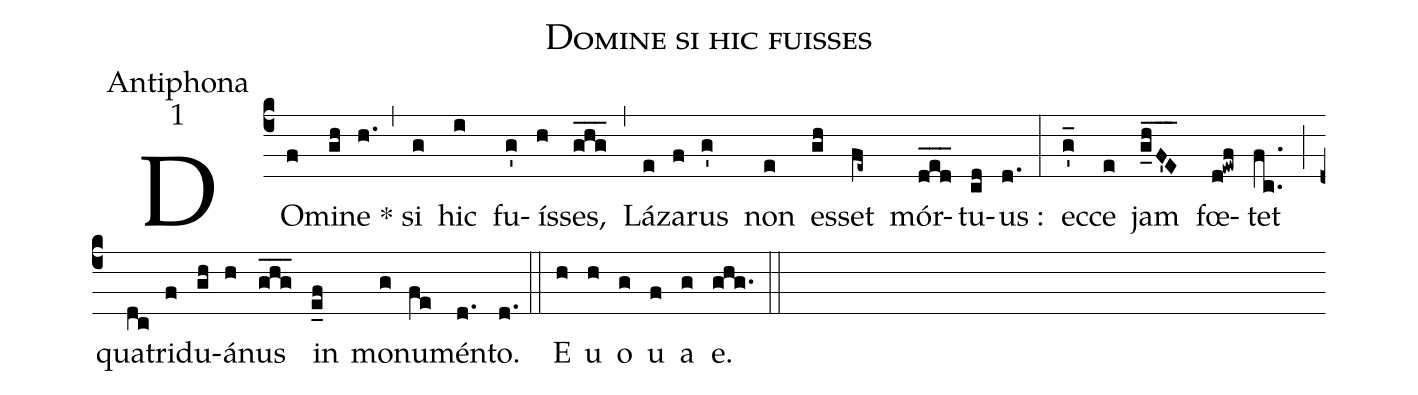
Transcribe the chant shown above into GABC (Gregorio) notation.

name:Domine si hic fuisses;
office-part:Antiphona;
mode:1;
%%
(c4)DO(f)mi(gh)ne(h.) *(,)si(g) hic(i) fu(g')ís(h)ses,(ghg___) (,)Lá(e)za(f)rus(g') non(e) es(gh)set(fe~) mór(ded___)tu(cd)us :(d.) (:)ec(g'_)ce(e) jam(g_hF'E___) fœ(d!ewf)tet(fc..) (;)qua(dc)tri(f)du(gh)á(h)nus(ghg___) in(e_f) mo(g)nu(fe)mén(d.)to.(d.) (::)E(h) u(h) o(g) u(f) a(g) e.(ghg.) (::) (          )
